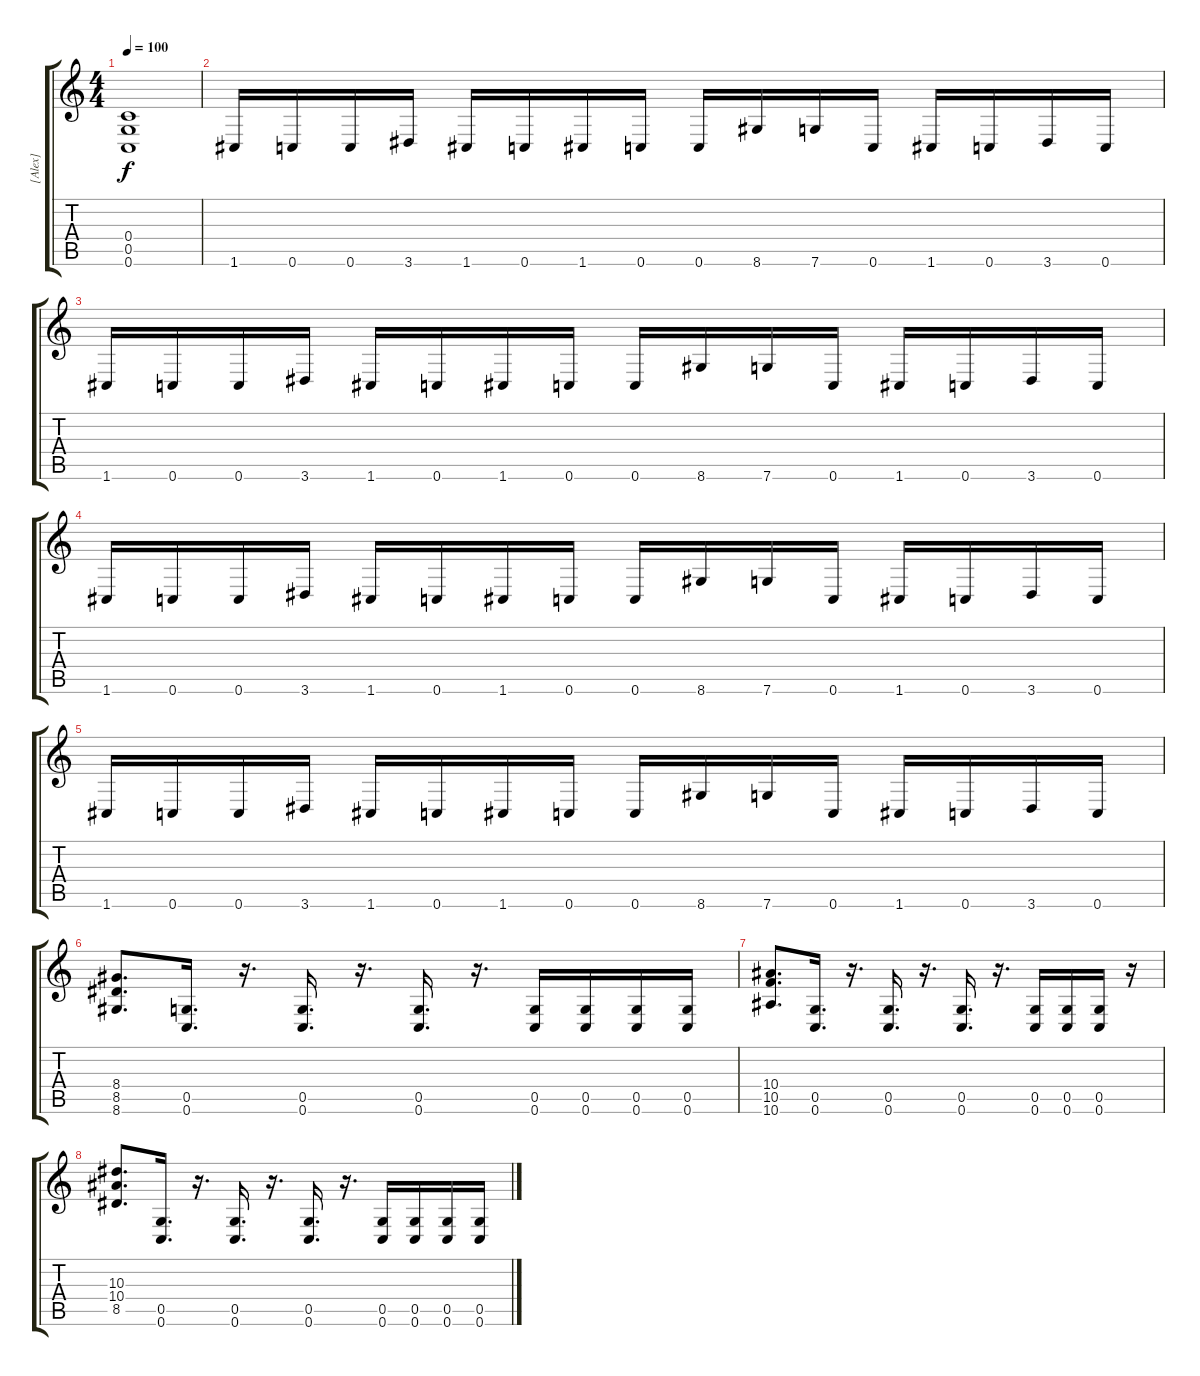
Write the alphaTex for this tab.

\track ("[Alex]" "[Alex]") {instrument distortionguitar}
\staff {score tabs}
\tuning (D4 A3 F3 C3 G2 C2) {hide}
\ts (4 4)
\tempo 100
\clef g2
\ks c
(0.4 0.5 0.6).1{dy f} |
1.6.16 0.6.16 0.6.16 3.6.16 1.6.16 0.6.16 1.6.16 0.6.16 0.6.16 8.6.16 7.6.16 0.6.16 1.6.16 0.6.16 3.6.16 0.6.16 |
1.6.16 0.6.16 0.6.16 3.6.16 1.6.16 0.6.16 1.6.16 0.6.16 0.6.16 8.6.16 7.6.16 0.6.16 1.6.16 0.6.16 3.6.16 0.6.16 |
1.6.16 0.6.16 0.6.16 3.6.16 1.6.16 0.6.16 1.6.16 0.6.16 0.6.16 8.6.16 7.6.16 0.6.16 1.6.16 0.6.16 3.6.16 0.6.16 |
1.6.16 0.6.16 0.6.16 3.6.16 1.6.16 0.6.16 1.6.16 0.6.16 0.6.16 8.6.16 7.6.16 0.6.16 1.6.16 0.6.16 3.6.16 0.6.16 |
(8.4 8.5 8.6).8{d} (0.5 0.6).16{d} r.16{d} (0.5 0.6).16{d} r.16{d} (0.5 0.6).16{d} r.16{d} (0.5 0.6).16 (0.5 0.6).16 (0.5 0.6).16 (0.5 0.6).16 |
(10.4 10.5 10.6).8{d} (0.5 0.6).16{d} r.16{d} (0.5 0.6).16{d} r.16{d} (0.5 0.6).16{d} r.16{d} (0.5 0.6).16 (0.5 0.6).16 (0.5 0.6).16 r.16 |
(10.3 10.4 8.5).8{d} (0.5 0.6).16{d} r.16{d} (0.5 0.6).16{d} r.16{d} (0.5 0.6).16{d} r.16{d} (0.5 0.6).16 (0.5 0.6).16 (0.5 0.6).16 (0.5 0.6).16
